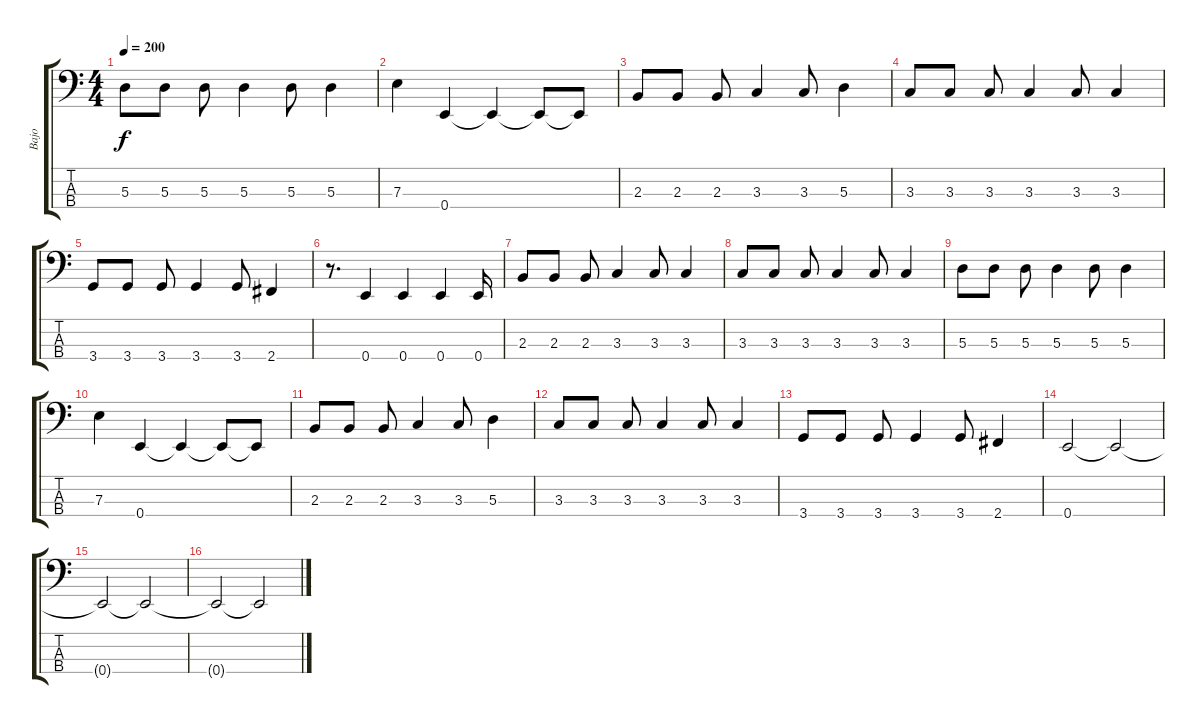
\track ("Bajo" "Bajo") {instrument electricbasspick}
\staff {score tabs}
\tuning (G2 D2 A1 E1) {hide}
\ts (4 4)
\tempo 200
\clef f4
\ks c
5.3.8{dy f} 5.3.8 5.3.8 5.3.4 5.3.8 5.3.4 |
7.3.4 0.4.4 0.4{t}.4 0.4{t}.8 0.4{t}.8 |
2.3.8 2.3.8 2.3.8 3.3.4 3.3.8 5.3.4 |
3.3.8 3.3.8 3.3.8 3.3.4 3.3.8 3.3.4 |
3.4.8 3.4.8 3.4.8 3.4.4 3.4.8 2.4.4 |
r.8{d} 0.4.4 0.4.4 0.4.4 0.4.16 |
2.3.8 2.3.8 2.3.8 3.3.4 3.3.8 3.3.4 |
3.3.8 3.3.8 3.3.8 3.3.4 3.3.8 3.3.4 |
5.3.8 5.3.8 5.3.8 5.3.4 5.3.8 5.3.4 |
7.3.4 0.4.4 0.4{t}.4 0.4{t}.8 0.4{t}.8 |
2.3.8 2.3.8 2.3.8 3.3.4 3.3.8 5.3.4 |
3.3.8 3.3.8 3.3.8 3.3.4 3.3.8 3.3.4 |
3.4.8 3.4.8 3.4.8 3.4.4 3.4.8 2.4.4 |
0.4.2 0.4{t}.2 |
0.4{t}.2{volume 13} 0.4{t}.2{volume 12} |
0.4{t}.2{volume 11} 0.4{t}.2{volume 10}
